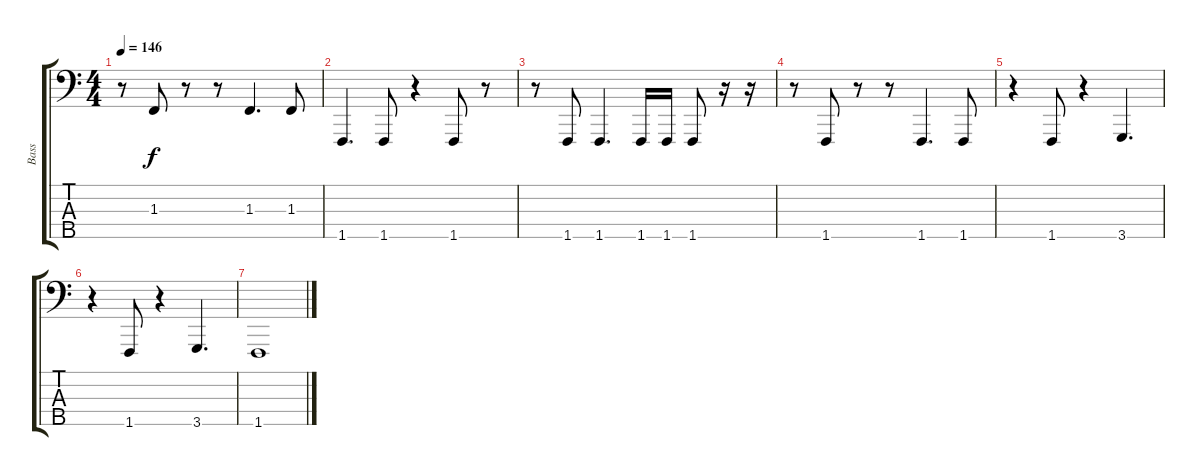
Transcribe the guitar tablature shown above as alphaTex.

\track ("Bass" "Bass") {instrument electricbasspick}
\staff {score tabs}
\tuning (D2 A1 E1 A0 E0) {hide}
\ts (4 4)
\tempo 146
\clef f4
\ks aminor
r.8{dy f} 1.3.8 r.8 r.8 1.3.4{d} 1.3.8 |
1.5.4{d} 1.5.8 r.4 1.5.8 r.8 |
r.8 1.5.8 1.5.4{d} 1.5.16 1.5.16 1.5.8 r.16 r.16 |
r.8 1.5.8 r.8 r.8 1.5.4{d} 1.5.8 |
r.4 1.5.8 r.4 3.5.4{d} |
r.4 1.5.8 r.4 3.5.4{d} |
1.5.1
